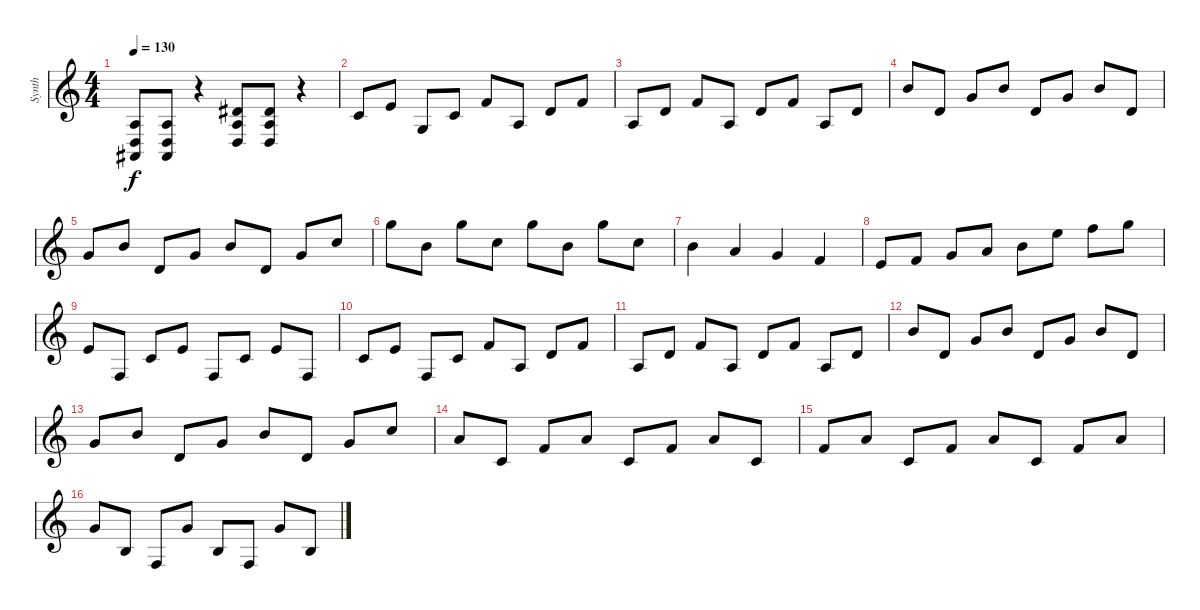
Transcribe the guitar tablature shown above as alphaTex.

\track ("Synth" "Synth") {instrument electricpiano2}
\staff {score}
\tuning (E4 B3 G3 D3 A2 E2) {hide}
\ts (4 4)
\tempo 130
\clef g2
\ks c
(2.3 0.4 1.5).8{dy f} (2.3 0.4 1.5).8 r.4 (4.2 2.3 0.4).8 (4.2 2.3 0.4).8 r.4 |
1.2.8 0.1.8 0.3.8 1.2.8 1.1.8 2.3.8 3.2.8 1.1.8 |
2.3.8 3.2.8 1.1.8 2.3.8 3.2.8 1.1.8 2.3.8 3.2.8 |
7.1.8 7.3.8 8.2.8 7.1.8 7.3.8 8.2.8 7.1.8 7.3.8 |
8.2.8 7.1.8 7.3.8 8.2.8 7.1.8 7.3.8 8.2.8 8.1.8 |
15.1.8 12.2.8 15.1.8 13.2.8 15.1.8 12.2.8 15.1.8 13.2.8 |
12.2.4 10.2.4 12.3.4 10.3.4 |
9.3.8 10.3.8 8.2.8 10.2.8 7.1.8 12.1.8 13.1.8 15.1.8 |
14.4.8 13.6.8 15.5.8 14.4.8 13.6.8 15.5.8 14.4.8 13.6.8 |
15.5.8 14.4.8 13.6.8 15.5.8 15.4.8 12.5.8 12.4.8 10.3.8 |
12.5.8 12.4.8 10.3.8 12.5.8 12.4.8 10.3.8 12.5.8 12.4.8 |
12.2.8 12.4.8 12.3.8 12.2.8 12.4.8 12.3.8 12.2.8 12.4.8 |
12.3.8 12.2.8 12.4.8 12.3.8 12.2.8 12.4.8 12.3.8 13.2.8 |
14.3.8 15.5.8 15.4.8 14.3.8 15.5.8 15.4.8 14.3.8 15.5.8 |
15.4.8 14.3.8 15.5.8 15.4.8 14.3.8 15.5.8 15.4.8 14.3.8 |
12.3.8 14.5.8 13.6.8 12.3.8 14.5.8 13.6.8 12.3.8 14.5.8
